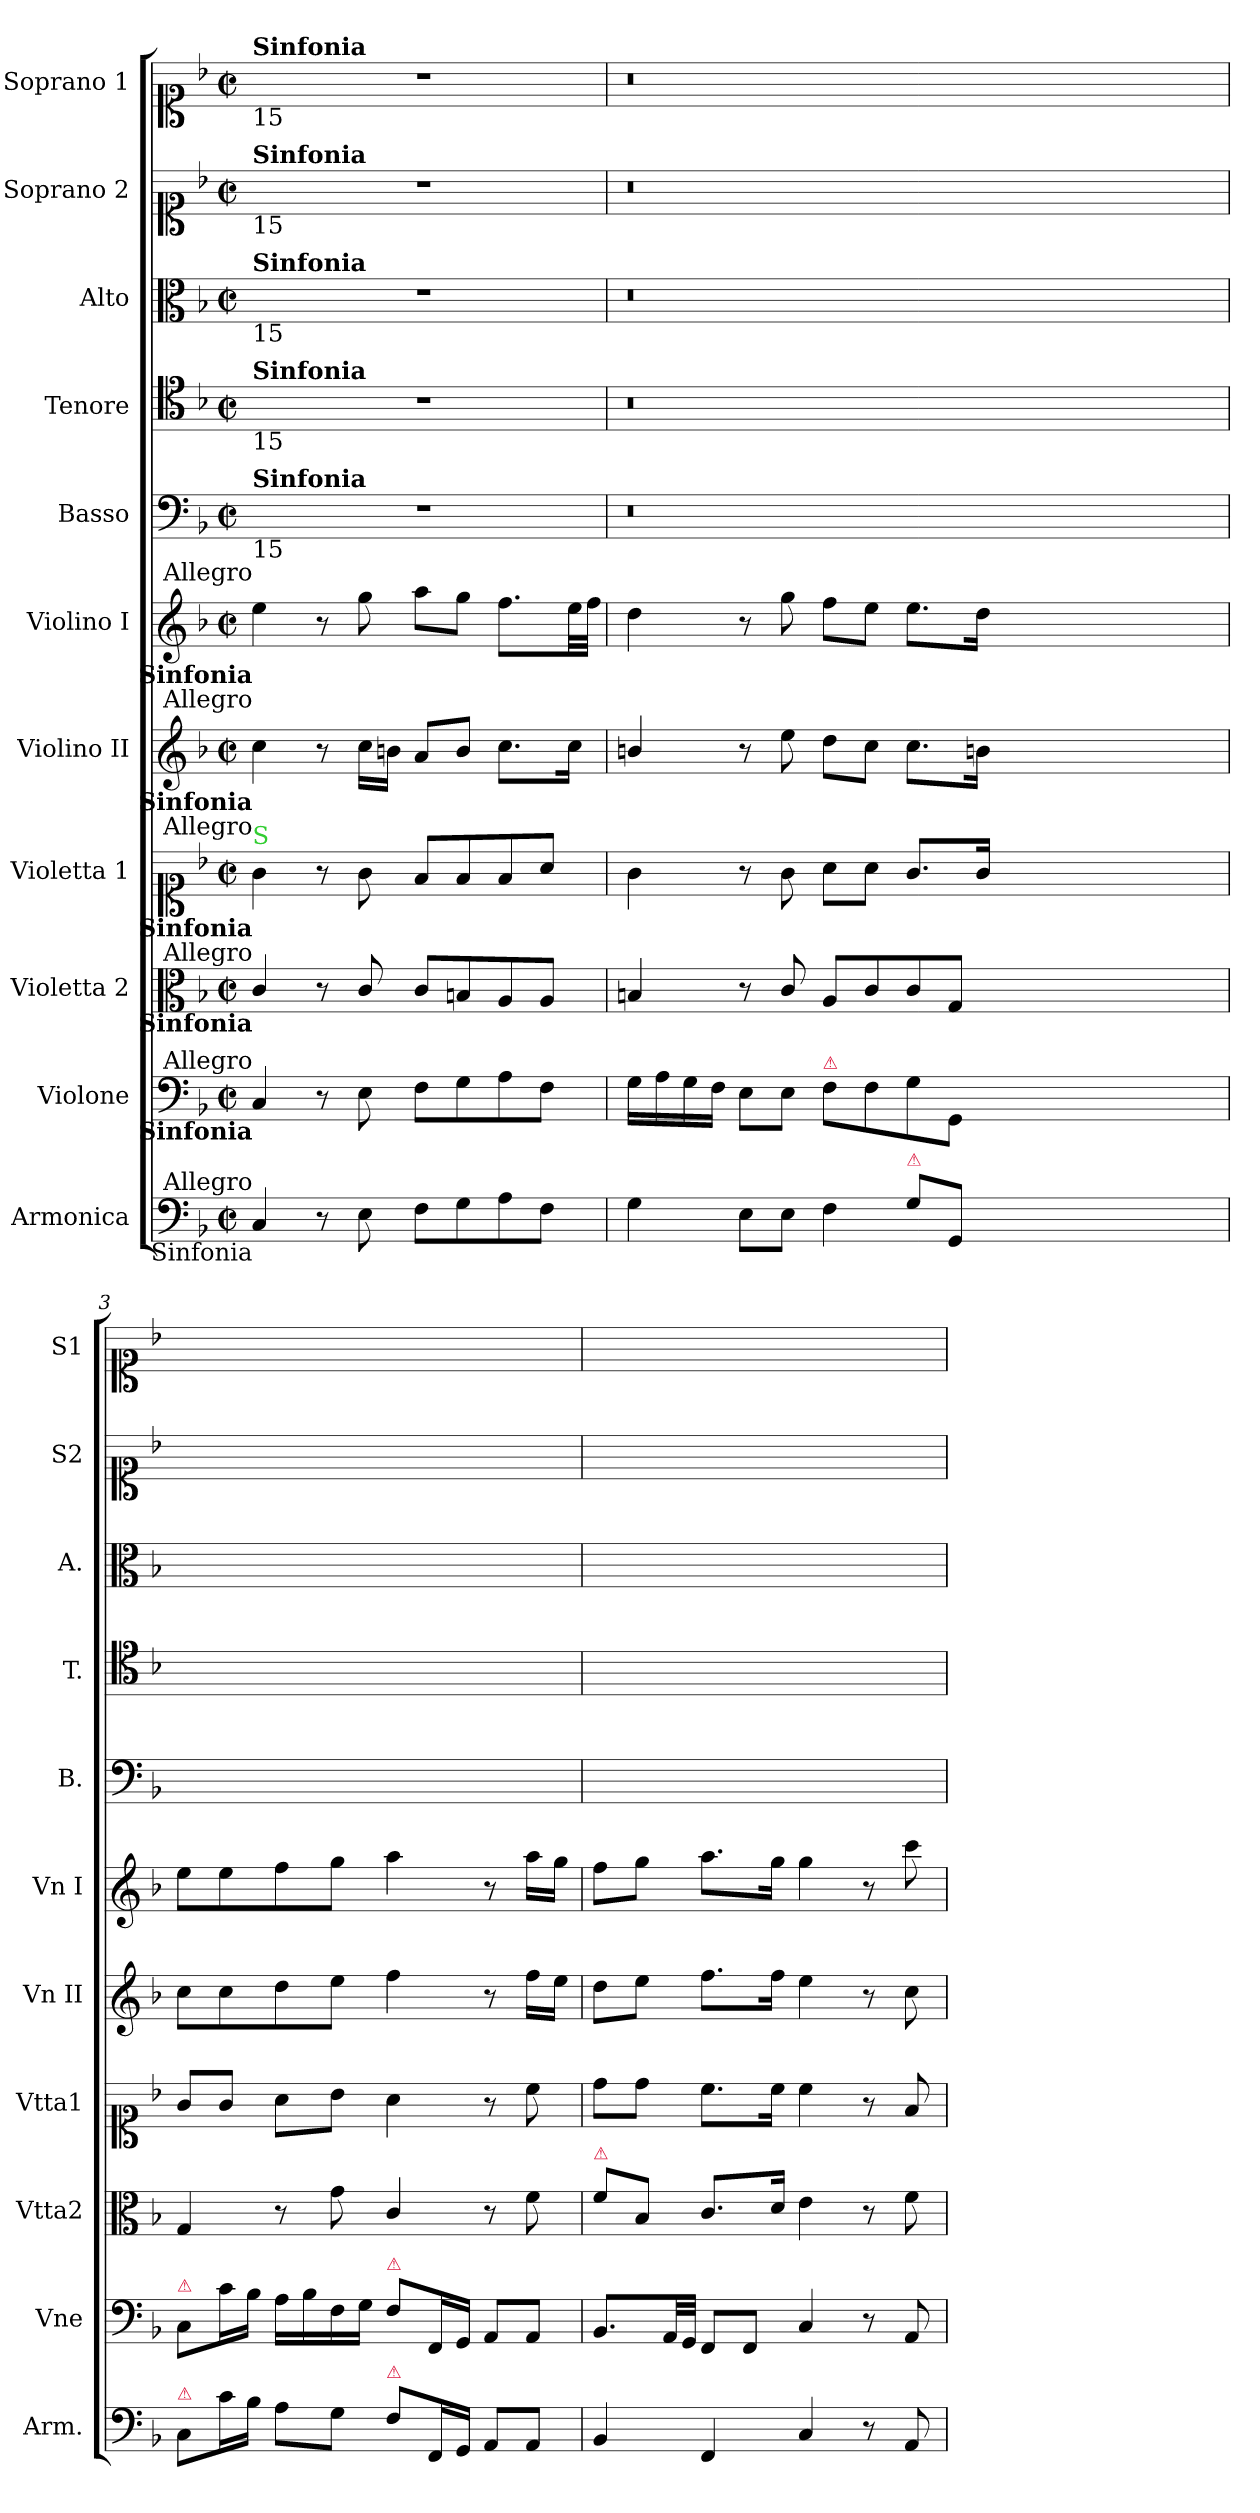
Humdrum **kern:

**kern	**kern	**kern	**kern	**kern	**kern	**kern	**kern	**kern	**kern	**kern
*part11	*part10	*part9	*part8	*part7	*part6	*part5	*part4	*part3	*part2	*part1
*staff11	*staff10	*staff9	*staff8	*staff7	*staff6	*staff5	*staff4	*staff3	*staff2	*staff1
*I"Armonica	*I"Violone	*I"Violetta 2	*I"Violetta 1	*I"Violino II	*I"Violino I	*I"Basso	*I"Tenore	*I"Alto	*I"Soprano 2	*I"Soprano 1
*I'Arm.	*I'Vne	*I'Vtta2	*I'Vtta1	*I'Vn II	*I'Vn I	*I'B.	*I'T.	*I'A.	*I'S2	*I'S1
*clefF4	*clefF4	*clefC3	*clefC1	*clefG2	*clefG2	*clefF4	*clefC4	*clefC3	*clefC1	*clefC1
*k[b-]	*k[b-]	*k[b-]	*k[b-]	*k[b-]	*k[b-]	*k[b-]	*k[b-]	*k[b-]	*k[b-]	*k[b-]
*F:	*F:	*F:	*F:	*F:	*F:	*F:	*F:	*F:	*F:	*F:
*M2/2	*M2/2	*M2/2	*M2/2	*M2/2	*M2/2	*M2/2	*M2/2	*M2/2	*M2/2	*M2/2
*met(c|)	*met(c|)	*met(c|)	*met(c|)	*met(c|)	*met(c|)	*met(c|)	*met(c|)	*met(c|)	*met(c|)	*met(c|)
=1	=1	=1	=1	=1	=1	=1	=1	=1	=1	=1
!	!	!	!	!	!	!	!	!	!	!LO:TX:b:t=15
!	!	!	!	!	!	!	!	!	!	!LO:TX:a:B:t=Sinfonia
!	!	!	!	!	!	!	!	!	!LO:TX:b:t=15	!
!	!	!	!	!	!	!	!	!	!LO:TX:a:B:t=Sinfonia	!
!	!	!	!	!	!	!	!	!LO:TX:b:t=15	!	!
!	!	!	!	!	!	!	!	!LO:TX:a:B:t=Sinfonia	!	!
!	!	!	!	!	!	!	!LO:TX:b:t=15	!	!	!
!	!	!	!	!	!	!	!LO:TX:a:B:t=Sinfonia	!	!	!
!	!	!	!	!	!	!LO:TX:b:t=15	!	!	!	!
!	!	!	!	!	!	!LO:TX:a:B:t=Sinfonia	!	!	!	!
!	!	!	!	!	!LO:TX:b:B:rj:t=Sinfonia	!	!	!	!	!
!	!	!	!	!	!LO:TX:a:rj:t=Allegro	!	!	!	!	!
!	!	!	!	!LO:TX:b:B:rj:t=Sinfonia	!	!	!	!	!	!
!	!	!	!	!LO:TX:a:rj:t=Allegro	!	!	!	!	!	!
!	!	!	!LO:TX:a:color=limegreen:t=S	!	!	!	!	!	!	!
!	!	!	!LO:TX:b:B:rj:t=Sinfonia	!	!	!	!	!	!	!
!	!	!	!LO:TX:a:rj:t=Allegro	!	!	!	!	!	!	!
!	!	!LO:TX:b:B:rj:t=Sinfonia	!	!	!	!	!	!	!	!
!	!	!LO:TX:a:rj:t=Allegro	!	!	!	!	!	!	!	!
!	!LO:TX:b:B:rj:t=Sinfonia	!	!	!	!	!	!	!	!	!
!	!LO:TX:a:rj:t=Allegro	!	!	!	!	!	!	!	!	!
!LO:TX:b:rj:t=Sinfonia	!	!	!	!	!	!	!	!	!	!
!LO:TX:a:rj:t=Allegro	!	!	!	!	!	!	!	!	!	!
4C/	4C/	4c/	4g\	4cc\	4ee\	1r	1r	1r	1r	1r
8r	8r	8r	8r	8r	8r	.	.	.	.	.
8E\	8E\	8c/	8g\	16cc\LL	8gg\	.	.	.	.	.
.	.	.	.	16bn\JJ	.	.	.	.	.	.
8F\L	8F\L	8c/L	8f/L	8a/L	8aa\L	.	.	.	.	.
8G\	8G\	8Bn/	8f/	8b/J	8gg\J	.	.	.	.	.
8A\	8A\	8A/	8f/	8.cc\L	8.ff\L	.	.	.	.	.
8F\J	8F\J	8A/J	8a/J	.	.	.	.	.	.	.
.	.	.	.	16cc\Jk	32ee\LL	.	.	.	.	.
.	.	.	.	.	32ff\JJJ	.	.	.	.	.
=2	=2	=2	=2	=2	=2	=2	=2	=2	=2	=2
4G\	16G\LL	4Bn/	4g\	4bn/	4dd\	0.r	0.r	0.r	0.r	0.r
.	16A\	.	.	.	.	.	.	.	.	.
.	16G\	.	.	.	.	.	.	.	.	.
.	16F\JJ	.	.	.	.	.	.	.	.	.
8E\L	8E\L	8r	8r	8r	8r	.	.	.	.	.
8E\J	8E\J	8c/	8g\	8ee\	8gg\	.	.	.	.	.
!	!LO:TX:a:color=crimson:t=⚠	!	!	!	!	!	!	!	!	!
4F\	8F\L	8A/L	8a\L	8dd\L	8ff\L	.	.	.	.	.
.	8F\	8c/	8a\J	8cc\J	8ee\J	.	.	.	.	.
!LO:TX:a:color=crimson:t=⚠	!	!	!	!	!	!	!	!	!	!
8G\L	8G\	8c/	8.g/L	8.cc\L	8.ee\L	.	.	.	.	.
8GG/J	8GG/J	8G/J	.	.	.	.	.	.	.	.
.	.	.	16g/Jk	16bn\Jk	16dd\Jk	.	.	.	.	.
0ryy	0ryy	0ryy	0ryy	0ryy	0ryy	.	.	.	.	.
=3	=3	=3	=3	=3	=3	=3	=3	=3	=3	=3
!	!LO:TX:a:color=crimson:t=⚠	!	!	!	!	!	!	!	!	!
!LO:TX:a:color=crimson:t=⚠	!	!	!	!	!	!	!	!	!	!
8C/L	8C/L	4G/	8g/L	8cc\L	8ee\L	1ryy	1ryy	1ryy	1ryy	1ryy
16c\L	16c\L	.	8g/J	8cc\	8ee\	.	.	.	.	.
16B-\JJ	16B-\JJ	.	.	.	.	.	.	.	.	.
8A\L	16A\LL	8r	8a\L	8dd\	8ff\	.	.	.	.	.
.	16B-\	.	.	.	.	.	.	.	.	.
8G\J	16F\	8g\	8b-\J	8ee\J	8gg\J	.	.	.	.	.
.	16G\JJ	.	.	.	.	.	.	.	.	.
!	!LO:TX:a:color=crimson:t=⚠	!	!	!	!	!	!	!	!	!
!LO:TX:a:color=crimson:t=⚠	!	!	!	!	!	!	!	!	!	!
8F\L	8F\L	4c/	4a\	4ff\	4aa\	.	.	.	.	.
16FF/L	16FF/L	.	.	.	.	.	.	.	.	.
16GG/JJ	16GG/JJ	.	.	.	.	.	.	.	.	.
8AA/L	8AA/L	8r	8r	8r	8r	.	.	.	.	.
8AA/J	8AA/J	8f\	8cc\	16ff\LL	16aa\LL	.	.	.	.	.
.	.	.	.	16ee\JJ	16gg\JJ	.	.	.	.	.
=4	=4	=4	=4	=4	=4	=4	=4	=4	=4	=4
!	!	!LO:TX:a:color=crimson:t=⚠	!	!	!	!	!	!	!	!
4BB-/	8.BB-/L	8f\L	8dd\L	8dd\L	8ff\L	1ryy	1ryy	1ryy	1ryy	1ryy
.	.	8B-/J	8dd\J	8ee\J	8gg\J	.	.	.	.	.
.	32AA/LL	.	.	.	.	.	.	.	.	.
.	32GG/JJJ	.	.	.	.	.	.	.	.	.
4FF/	8FF/L	8.c/L	8.cc\L	8.ff\L	8.aa\L	.	.	.	.	.
.	8FF/J	.	.	.	.	.	.	.	.	.
.	.	16d/Jk	16cc\Jk	16ff\Jk	16gg\Jk	.	.	.	.	.
4C/	4C/	4e\	4cc\	4ee\	4gg\	.	.	.	.	.
8r	8r	8r	8r	8r	8r	.	.	.	.	.
8AA/	8AA/	8f\	8f/	8cc\	8ccc\	.	.	.	.	.
=	=	=	=	=	=	=	=	=	=	=
*-	*-	*-	*-	*-	*-	*-	*-	*-	*-	*-
